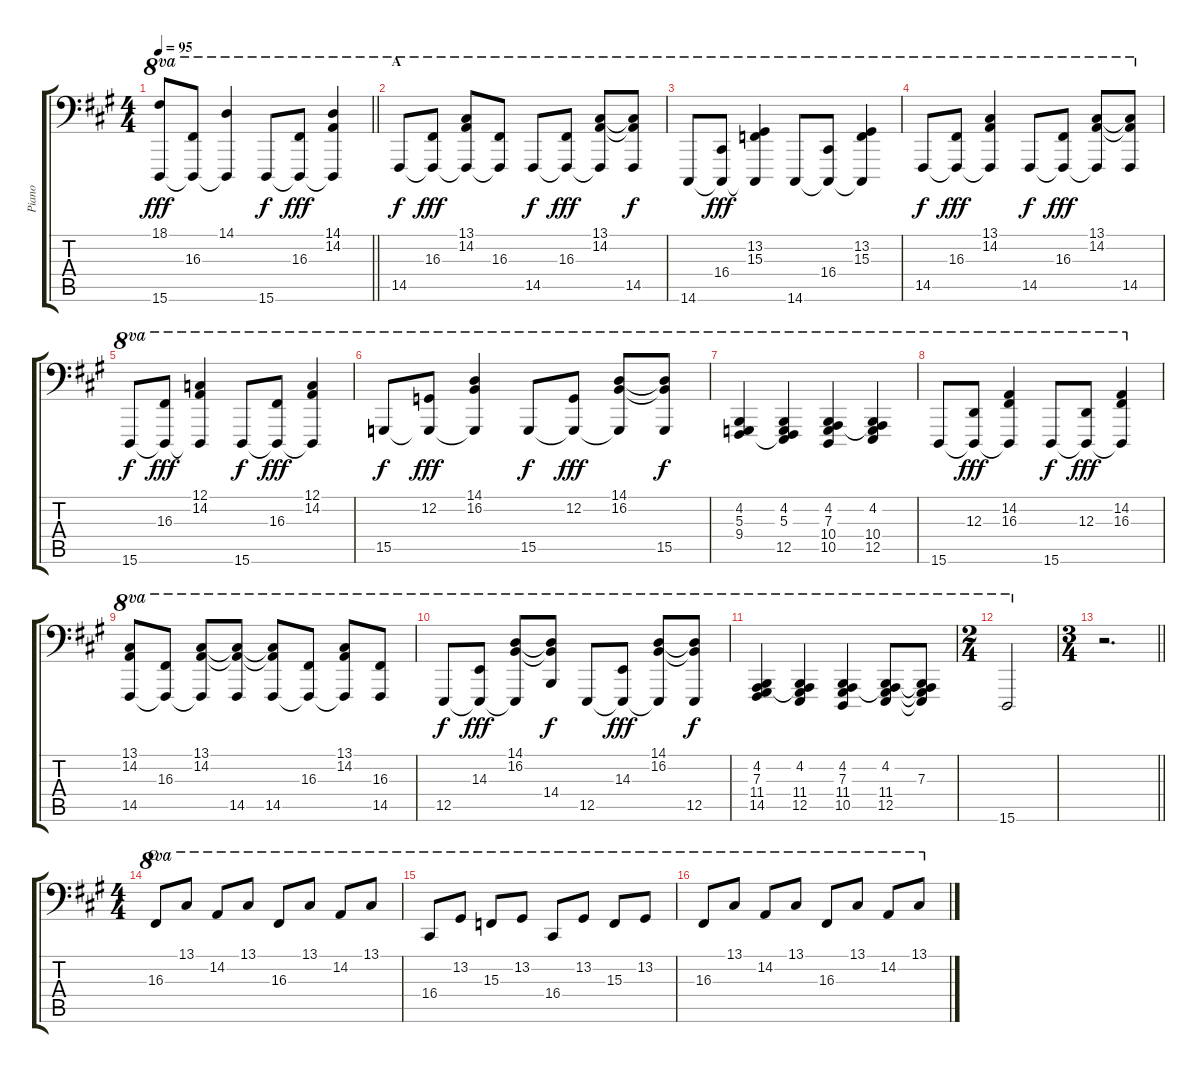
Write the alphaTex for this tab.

\track ("Piano" "Piano") {instrument acousticgrandpiano}
\staff {score tabs}
\tuning (C3 G2 D2 A1 E1 B0) {hide}
\ts (4 4)
\tempo 95
\clef f4
\barLineRight lightlight
\ks a
(18.1 15.6).8{ot 8va dy fff} (16.3 15.6{t}).8{ot 8va} (14.1 15.6{t}).4{ot 8va} 15.6.8{ot 8va dy f} (16.3 15.6{t}).8{ot 8va dy fff} (14.1 14.2 15.6{t}).4{ot 8va} |
\section ("" "A")
14.5.8{ot 8va dy f} (16.3 14.5{t}).8{ot 8va dy fff} (13.1 14.2 14.5{t}).8{ot 8va} (16.3 14.5{t}).8{ot 8va} 14.5.8{ot 8va dy f} (16.3 14.5{t}).8{ot 8va dy fff} (13.1 14.2 14.5{t}).8{ot 8va} (13.1{t} 14.2{t} 14.5).8{ot 8va dy f} |
14.6.8{ot 8va} (16.4 14.6{t}).8{ot 8va dy fff} (13.2 15.3 14.6{t}).4{ot 8va} 14.6.8{ot 8va} (16.4 14.6{t}).8{ot 8va} (13.2 15.3 14.6{t}).4{ot 8va} |
14.5.8{ot 8va dy f} (16.3 14.5{t}).8{ot 8va dy fff} (13.1 14.2 14.5{t}).4{ot 8va} 14.5.8{ot 8va dy f} (16.3 14.5{t}).8{ot 8va dy fff} (13.1 14.2 14.5{t}).8{ot 8va} (13.1{t} 14.2{t} 14.5).8{ot 8va} |
15.6.8{ot 8va dy f} (16.3 15.6{t}).8{ot 8va dy fff} (12.1 14.2 15.6{t}).4{ot 8va} 15.6.8{ot 8va dy f} (16.3 15.6{t}).8{ot 8va dy fff} (12.1 14.2 15.6{t}).4{ot 8va} |
15.5.8{ot 8va dy f} (12.2 15.5{t}).8{ot 8va dy fff} (14.1 16.2 15.5{t}).4{ot 8va} 15.5.8{ot 8va dy f} (12.2 15.5{t}).8{ot 8va dy fff} (14.1 16.2 15.5{t}).8{ot 8va} (14.1{t} 16.2{t} 15.5).8{ot 8va dy f} |
(4.2 5.3 9.4).4{ot 8va} (4.2 5.3 9.4{t} 12.5).4{ot 8va} (4.2 7.3 10.4 10.5).4{ot 8va} (4.2 7.3{t} 10.4 12.5).4{ot 8va} |
15.6.8{ot 8va} (12.3 15.6{t}).8{ot 8va dy fff} (14.2 16.3 15.6{t}).4{ot 8va} 15.6.8{ot 8va dy f} (12.3 15.6{t}).8{ot 8va dy fff} (14.2 16.3 15.6{t}).4{ot 8va} |
(13.1 14.2 14.5).8{ot 8va} (16.3 14.5{t}).8{ot 8va} (13.1 14.2 14.5{t}).8{ot 8va} (13.1{t} 14.2{t} 14.5).8{ot 8va} (13.1{t} 14.2{t} 14.5).8{ot 8va} (16.3 14.5{t}).8{ot 8va} (13.1 14.2 14.5{t}).8{ot 8va} (16.3 14.5).8{ot 8va} |
12.5.8{ot 8va dy f} (14.3 12.5{t}).8{ot 8va dy fff} (14.1 16.2 12.5{t}).8{ot 8va} (14.1{t} 16.2{t} 14.4).8{ot 8va dy f} 12.5.8{ot 8va} (14.3 12.5{t}).8{ot 8va dy fff} (14.1 16.2 12.5{t}).8{ot 8va} (14.1{t} 16.2{t} 12.5).8{ot 8va dy f} |
(4.2 7.3 11.4 14.5).4{ot 8va} (4.2 7.3{t} 11.4 12.5).4{ot 8va} (4.2 7.3 11.4 10.5).4{ot 8va} (4.2 7.3{t} 11.4 12.5).8{ot 8va} (4.2{t} 7.3 11.4{t} 12.5{t}).8{ot 8va} |
\ts (2 4)
15.6.2{ot 8va} |
\ts (3 4)
\barLineRight lightlight
r.2{d} |
\ts (4 4)
\section ("" "C")
16.3.8{ot 8va} 13.1.8{ot 8va} 14.2.8{ot 8va} 13.1.8{ot 8va} 16.3.8{ot 8va} 13.1.8{ot 8va} 14.2.8{ot 8va} 13.1.8{ot 8va} |
16.4.8{ot 8va} 13.2.8{ot 8va} 15.3.8{ot 8va} 13.2.8{ot 8va} 16.4.8{ot 8va} 13.2.8{ot 8va} 15.3.8{ot 8va} 13.2.8{ot 8va} |
16.3.8{ot 8va} 13.1.8{ot 8va} 14.2.8{ot 8va} 13.1.8{ot 8va} 16.3.8{ot 8va} 13.1.8{ot 8va} 14.2.8{ot 8va} 13.1.8{ot 8va}
